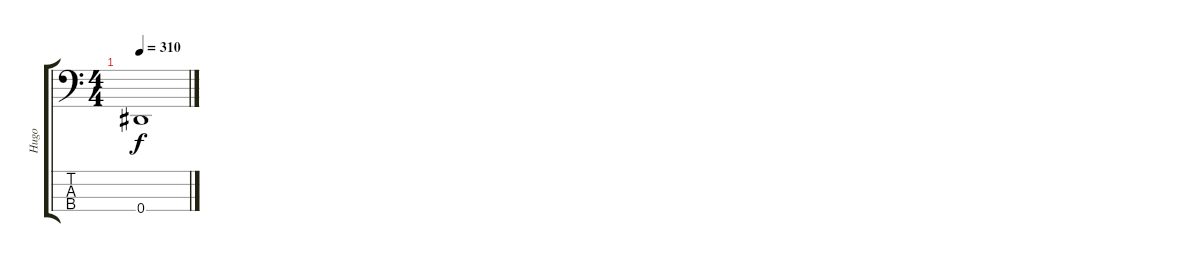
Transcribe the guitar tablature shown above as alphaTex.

\track ("Hugo" "Hugo") {instrument electricbasspick}
\staff {score tabs}
\tuning (Gb2 Db2 Ab1 Eb1) {hide}
\ts (4 4)
\tempo 310
\clef f4
\ks c
0.4.1{dy f}
